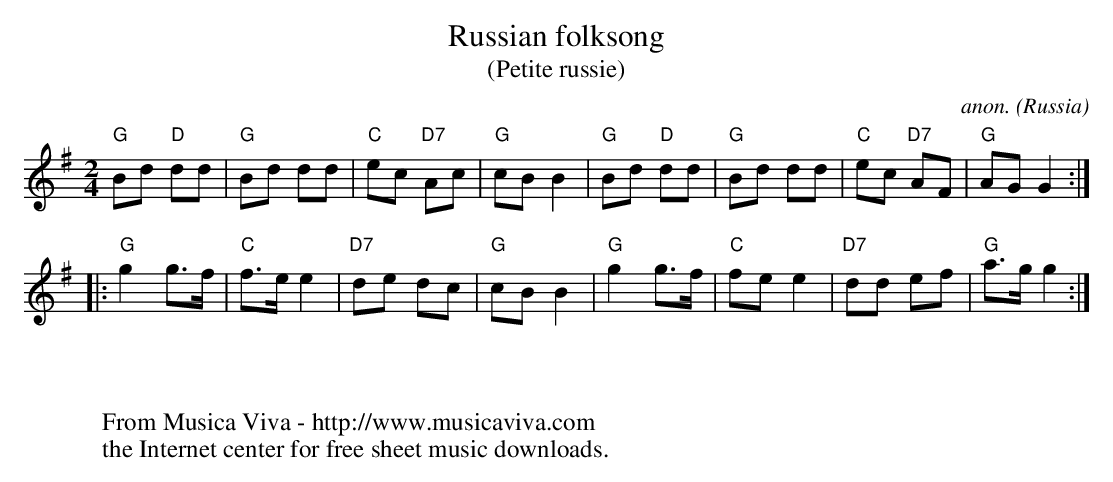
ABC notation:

X:1
T:Russian folksong
T:(Petite russie)
C:anon.
O:Russia
M:2/4
L:1/8
K:G
"G"Bd "D"dd|"G"Bd dd|"C"ec "D7"Ac|"G"cB B2|"G"Bd "D"dd|"G"Bd dd|"C"ec "D7"AF|"G"AG G2:|
|:"G"g2 g>f|"C"f>e e2|"D7"de dc|"G"cB B2|"G"g2 g>f|"C"fe e2|"D7"dd ef|"G"a>g g2:|
W:
W:
W:  From Musica Viva - http://www.musicaviva.com
W:  the Internet center for free sheet music downloads.
